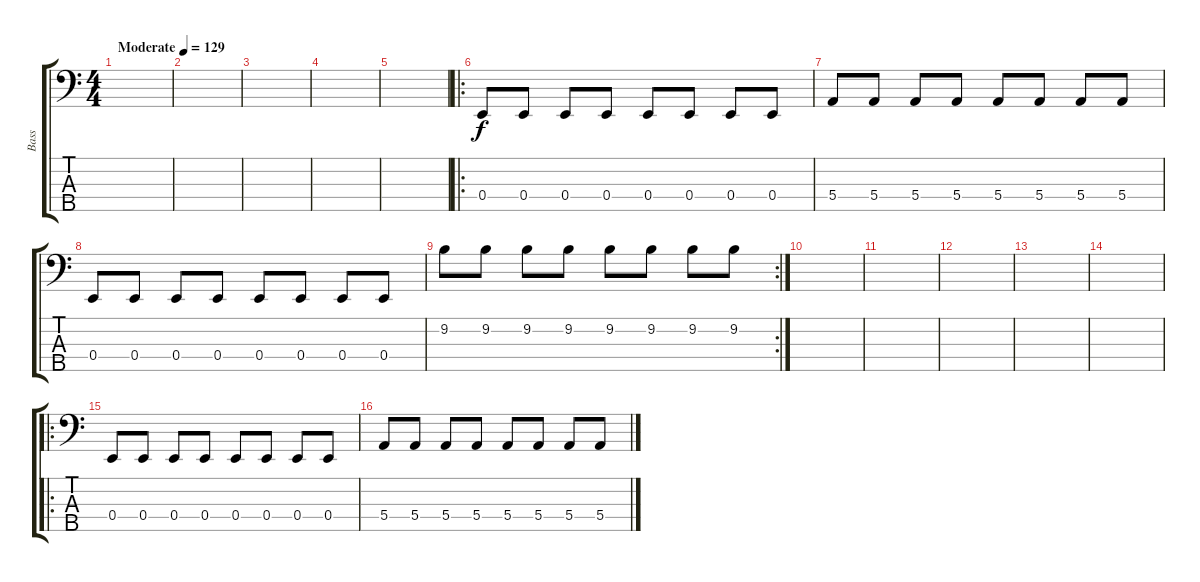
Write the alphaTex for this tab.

\track ("Bass" "Bass") {instrument electricbassfinger}
\staff {score tabs}
\tuning (G2 D2 A1 E1 B0) {hide}
\ts (4 4)
\tempo (129 "Moderate")
\clef f4
\ks c
|
|
|
|
|
\ro
0.4.8 0.4.8 0.4.8 0.4.8 0.4.8 0.4.8 0.4.8 0.4.8 |
5.4.8 5.4.8 5.4.8 5.4.8 5.4.8 5.4.8 5.4.8 5.4.8 |
0.4.8 0.4.8 0.4.8 0.4.8 0.4.8 0.4.8 0.4.8 0.4.8 |
\rc 2
9.2.8 9.2.8 9.2.8 9.2.8 9.2.8 9.2.8 9.2.8 9.2.8 |
|
|
|
|
|
\ro
0.4.8 0.4.8 0.4.8 0.4.8 0.4.8 0.4.8 0.4.8 0.4.8 |
5.4.8 5.4.8 5.4.8 5.4.8 5.4.8 5.4.8 5.4.8 5.4.8
